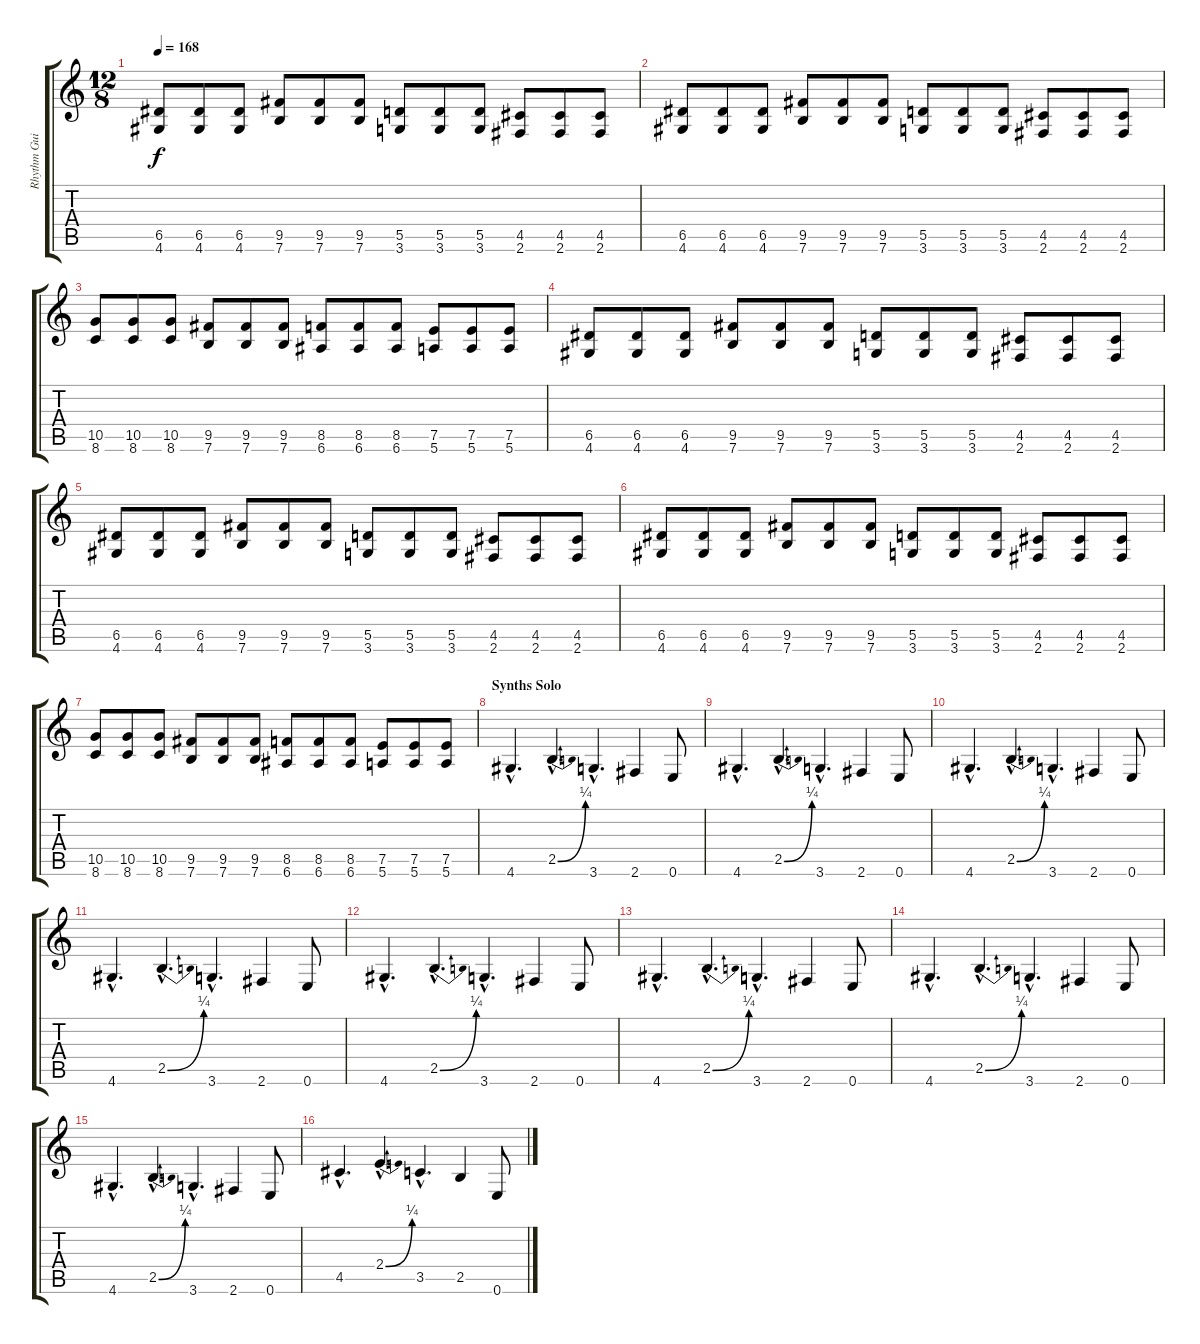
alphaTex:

\track ("Rhythm Guitar" "Rhythm Gui") {instrument distortionguitar}
\staff {score tabs}
\tuning (E4 B3 G3 D3 A2 E2) {hide}
\ts (12 8)
\tempo 168
\clef g2
\ks c
(6.5 4.6).8{dy f} (6.5 4.6).8 (6.5 4.6).8 (9.5 7.6).8 (9.5 7.6).8 (9.5 7.6).8 (5.5 3.6).8 (5.5 3.6).8 (5.5 3.6).8 (4.5 2.6).8 (4.5 2.6).8 (4.5 2.6).8 |
(6.5 4.6).8 (6.5 4.6).8 (6.5 4.6).8 (9.5 7.6).8 (9.5 7.6).8 (9.5 7.6).8 (5.5 3.6).8 (5.5 3.6).8 (5.5 3.6).8 (4.5 2.6).8 (4.5 2.6).8 (4.5 2.6).8 |
(10.5 8.6).8 (10.5 8.6).8 (10.5 8.6).8 (9.5 7.6).8 (9.5 7.6).8 (9.5 7.6).8 (8.5 6.6).8 (8.5 6.6).8 (8.5 6.6).8 (7.5 5.6).8 (7.5 5.6).8 (7.5 5.6).8 |
(6.5 4.6).8 (6.5 4.6).8 (6.5 4.6).8 (9.5 7.6).8 (9.5 7.6).8 (9.5 7.6).8 (5.5 3.6).8 (5.5 3.6).8 (5.5 3.6).8 (4.5 2.6).8 (4.5 2.6).8 (4.5 2.6).8 |
(6.5 4.6).8 (6.5 4.6).8 (6.5 4.6).8 (9.5 7.6).8 (9.5 7.6).8 (9.5 7.6).8 (5.5 3.6).8 (5.5 3.6).8 (5.5 3.6).8 (4.5 2.6).8 (4.5 2.6).8 (4.5 2.6).8 |
(6.5 4.6).8 (6.5 4.6).8 (6.5 4.6).8 (9.5 7.6).8 (9.5 7.6).8 (9.5 7.6).8 (5.5 3.6).8 (5.5 3.6).8 (5.5 3.6).8 (4.5 2.6).8 (4.5 2.6).8 (4.5 2.6).8 |
(10.5 8.6).8 (10.5 8.6).8 (10.5 8.6).8 (9.5 7.6).8 (9.5 7.6).8 (9.5 7.6).8 (8.5 6.6).8 (8.5 6.6).8 (8.5 6.6).8 (7.5 5.6).8 (7.5 5.6).8 (7.5 5.6).8 |
\section ("" "Synths Solo")
4.6{hac}.4{d} 2.5{be (bend 0 0 60 1) hac}.4{d} 3.6{hac}.4{d} 2.6.4 0.6.8 |
4.6{hac}.4{d} 2.5{be (bend 0 0 60 1) hac}.4{d} 3.6{hac}.4{d} 2.6.4 0.6.8 |
4.6{hac}.4{d} 2.5{be (bend 0 0 60 1) hac}.4{d} 3.6{hac}.4{d} 2.6.4 0.6.8 |
4.6{hac}.4{d} 2.5{be (bend 0 0 60 1) hac}.4{d} 3.6{hac}.4{d} 2.6.4 0.6.8 |
4.6{hac}.4{d} 2.5{be (bend 0 0 60 1) hac}.4{d} 3.6{hac}.4{d} 2.6.4 0.6.8 |
4.6{hac}.4{d} 2.5{be (bend 0 0 60 1) hac}.4{d} 3.6{hac}.4{d} 2.6.4 0.6.8 |
4.6{hac}.4{d} 2.5{be (bend 0 0 60 1) hac}.4{d} 3.6{hac}.4{d} 2.6.4 0.6.8 |
4.6{hac}.4{d} 2.5{be (bend 0 0 60 1) hac}.4{d} 3.6{hac}.4{d} 2.6.4 0.6.8 |
4.5{hac}.4{d} 2.4{be (bend 0 0 60 1) hac}.4{d} 3.5{hac}.4{d} 2.5.4 0.6.8
